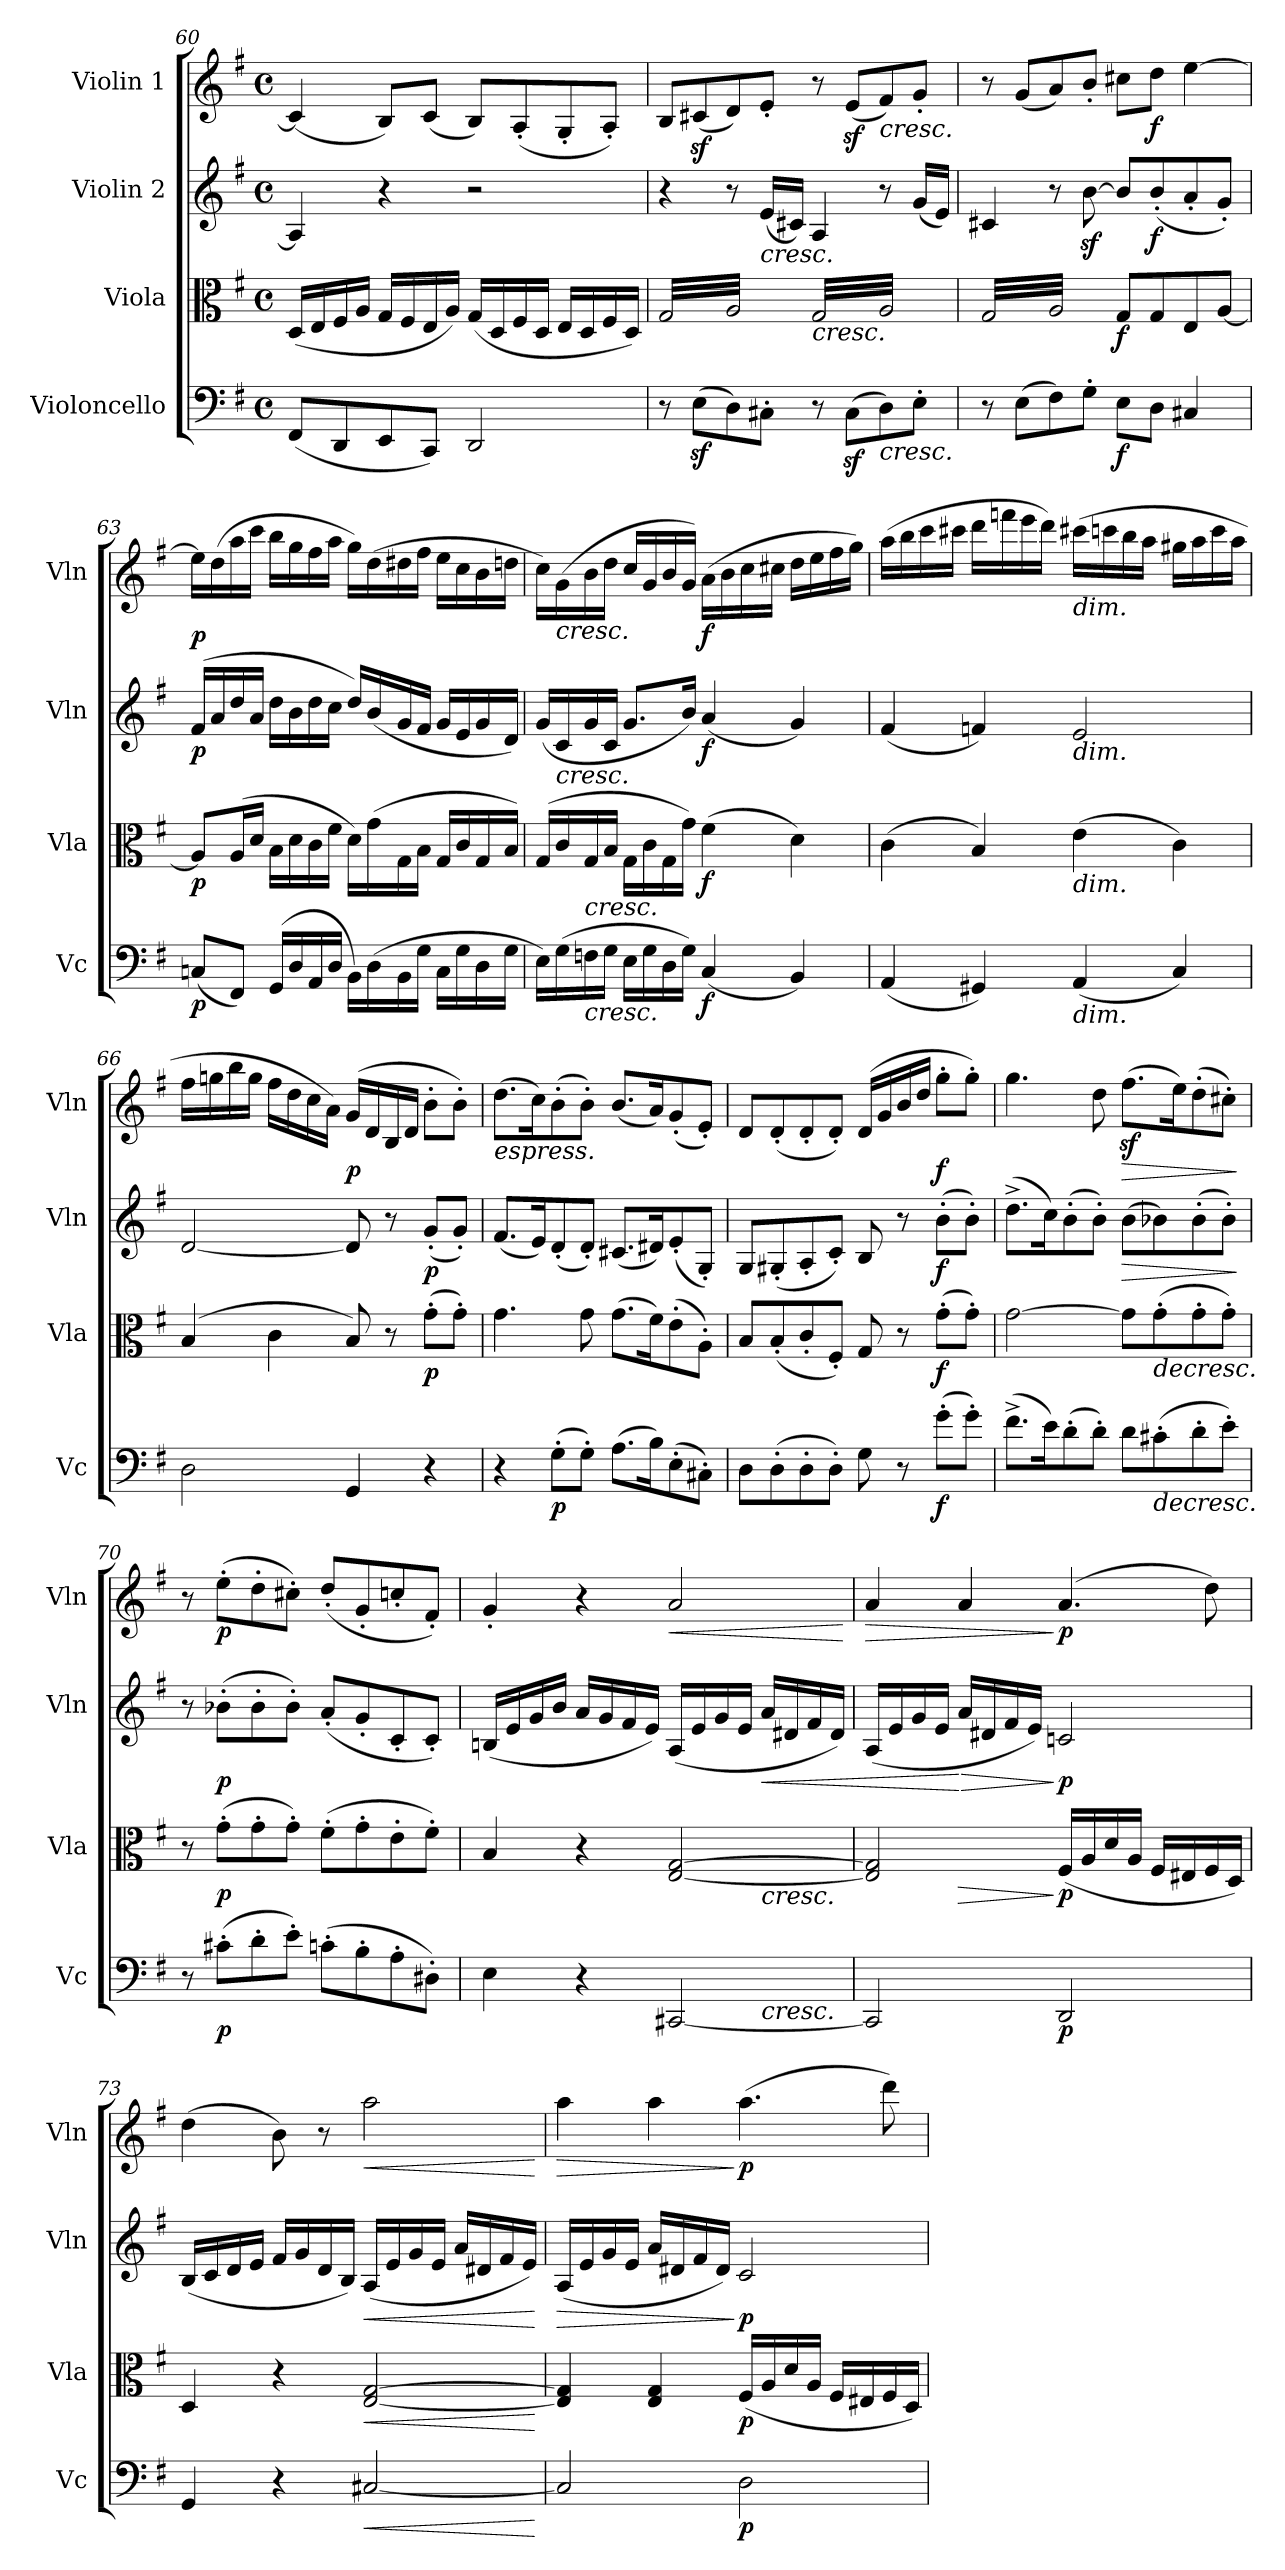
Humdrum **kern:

**kern	**dynam	**kern	**dynam	**kern	**dynam	**kern	**dynam
*part4	*part4	*part3	*part3	*part2	*part2	*part1	*part1
*staff4	*staff4	*staff3	*staff3	*staff2	*staff2	*staff1	*staff1
*I"Violoncello	*	*I"Viola	*	*I"Violin 2	*	*I"Violin 1	*
*I'Vc	*	*I'Vla	*	*I'Vln	*	*I'Vln	*
*clefF4	*	*clefC3	*	*clefG2	*	*clefG2	*
*k[f#]	*	*k[f#]	*	*k[f#]	*	*k[f#]	*
*M4/4	*	*M4/4	*	*M4/4	*	*M4/4	*
*met(c)	*	*met(c)	*	*met(c)	*	*met(c)	*
=60	=60	=60	=60	=60	=60	=60	=60
(8FF#/L	.	(16D/LL	.	4A/]	.	(4c/]	.
.	.	16E/	.	.	.	.	.
8DD/	.	16F#/	.	.	.	.	.
.	.	16A/JJ	.	.	.	.	.
8EE/	.	16G/LL	.	4r	.	8B/L)	.
.	.	16F#/	.	.	.	.	.
8CC/J)	.	16E/	.	.	.	(8c/J	.
.	.	16A/JJ)	.	.	.	.	.
2DD/	.	(16G/LL	.	2r	.	8B/L)	.
.	.	16D/	.	.	.	.	.
.	.	16F#/	.	.	.	(8A'/	.
.	.	16D/JJ	.	.	.	.	.
.	.	16E/LL	.	.	.	8G'/	.
.	.	16D/	.	.	.	.	.
.	.	16F#/	.	.	.	8A'/J)	.
.	.	16D/JJ)	.	.	.	.	.
!!LO:LB:g=z
=61	=61	=61	=61	=61	=61	=61	=61
*	*	*tremolo	*	*	*	*	*
8r	.	(32G/LLL	.	4r	.	8B/L	.
.	.	32A/)	.	.	.	.	.
.	.	32G/	.	.	.	.	.
.	.	32A/)	.	.	.	.	.
(8Ez<\L	.	32G/	.	.	.	(8c#Xz</	.
.	.	32A/)	.	.	.	.	.
.	.	32G/	.	.	.	.	.
.	.	32A/)	.	.	.	.	.
8D\)	.	32G/	.	8r	.	8d/)	.
.	.	32A/)	.	.	.	.	.
.	.	32G/	.	.	.	.	.
.	.	32A/)	.	.	.	.	.
!	!	!	!	!LO:TX:b:i:t=cresc.	!	!	!
8C#X'\J	.	32G/	.	(16e/LL	.	8e'/J	.
.	.	32A/)	.	.	.	.	.
.	.	32G/	.	16c#X/JJ)	.	.	.
.	.	32A/)JJJ	.	.	.	.	.
!	!	!LO:TX:b:i:t=cresc.	!	!	!	!	!
8r	.	(32G/LLL	.	4A/	.	8r	.
.	.	32A/)	.	.	.	.	.
.	.	32G/	.	.	.	.	.
.	.	32A/)	.	.	.	.	.
(8C#z<\L	.	32G/	.	.	.	(8ez</L	.
.	.	32A/)	.	.	.	.	.
.	.	32G/	.	.	.	.	.
.	.	32A/)	.	.	.	.	.
!	!	!	!	!	!	!LO:TX:b:i:t=cresc.	!
!LO:TX:b:i:t=cresc.	!	!	!	!	!	!	!
8D\)	.	32G/	.	8r	.	8f#/)	.
.	.	32A/)	.	.	.	.	.
.	.	32G/	.	.	.	.	.
.	.	32A/)	.	.	.	.	.
8E'\J	.	32G/	.	(16g/LL	.	8g'/J	.
.	.	32A/)	.	.	.	.	.
.	.	32G/	.	16e/JJ)	.	.	.
.	.	32A/)JJJ	.	.	.	.	.
!!LO:PB:g=z
=62	=62	=62	=62	=62	=62	=62	=62
8r	.	(32G/LLL	.	4c#X/	.	8r	.
.	.	32A/)	.	.	.	.	.
.	.	32G/	.	.	.	.	.
.	.	32A/)	.	.	.	.	.
(8E\L	.	32G/	.	.	.	(8g/L	.
.	.	32A/)	.	.	.	.	.
.	.	32G/	.	.	.	.	.
.	.	32A/)	.	.	.	.	.
8F#\)	.	32G/	.	8r	.	8a/)	.
.	.	32A/)	.	.	.	.	.
.	.	32G/	.	.	.	.	.
.	.	32A/)	.	.	.	.	.
8G'\J	.	32G/	.	[8bz<\	.	8b'/J	.
.	.	32A/)	.	.	.	.	.
.	.	32G/	.	.	.	.	.
.	.	32A/)JJJ	.	.	.	.	.
*	*	*Xtremolo	*	*	*	*	*
!	!LO:DY:b	!	!LO:DY:b	!	!	!	!
8E\L	f	8G/L	f	8b/L]	.	8cc#X\L	.
.	.	.	.	.	.	.	.
.	.	.	.	.	.	.	.
.	.	.	.	.	.	.	.
!	!	!	!	!	!LO:DY:b	!	!LO:DY:b
8D\J	.	8G/	.	(8b'/	f	8dd\J	f
.	.	.	.	.	.	.	.
.	.	.	.	.	.	.	.
.	.	.	.	.	.	.	.
4C#X/	.	8E/	.	8a'/	.	[4ee\	.
.	.	[8A/J	.	8g'/J)	.	.	.
=63	=63	=63	=63	=63	=63	=63	=63
!	!LO:DY:b	!	!LO:DY:b	!	!LO:DY:b	!	!LO:DY:b
(8Cn/L	p	8A/L]	p	(16f#/LL	p	16ee\LL]	p
.	.	.	.	16a/	.	(16dd\	.
8FF#/J)	.	(16A/L	.	16dd/	.	16aa\	.
.	.	16d/JJ	.	16a/JJ	.	16ccc\JJ	.
(16GG/LL	.	16B\LL	.	16dd\LL	.	16bb\LL	.
16D/	.	16d\	.	16b\	.	16gg\	.
16AA/	.	16c\	.	16dd\	.	16ff#\	.
16D/JJ	.	16f#\JJ	.	16cc\JJ	.	16aa\JJ	.
16BB\LL)	.	16d\LL)	.	16dd/LL)	.	16gg\LL)	.
(16D\	.	(16g\	.	(16b/	.	(16dd\	.
16BB\	.	16G\	.	16g/	.	16dd#X\	.
16G\JJ	.	16B\JJ	.	16f#/JJ	.	16ff#\JJ	.
16C\LL	.	16G/LL	.	16g/LL	.	16ee\LL	.
16G\	.	16c/	.	16e/	.	16cc\	.
16D\	.	16G/	.	16g/	.	16b\	.
16G\JJ	.	16B/JJ)	.	16d/JJ)	.	16ddn\JJ	.
=64	=64	=64	=64	=64	=64	=64	=64
16E\LL)	.	(16G/LL	.	(16g/LL	.	16cc\LL)	.
!	!	!	!	!	!	!LO:TX:b:i:t=cresc.	!
!	!	!	!	!LO:TX:b:i:t=cresc.	!	!	!
(16G\	.	16c/	.	16c/	.	(16g\	.
!	!	!LO:TX:b:i:t=cresc.	!	!	!	!	!
!LO:TX:b:i:t=cresc.	!	!	!	!	!	!	!
16Fn\	.	16G/	.	16g/	.	16b\	.
16G\JJ	.	16B/JJ	.	16c/JJ	.	16dd\JJ	.
16E\LL	.	16G\LL	.	8.g/L	.	16cc/LL	.
16G\	.	16c\	.	.	.	16g/	.
16D\	.	16G\	.	.	.	16b/	.
16G\JJ)	.	16g\JJ)	.	16b/Jk)	.	16g/JJ)	.
!	!LO:DY:b	!	!LO:DY:b	!	!LO:DY:b	!	!LO:DY:b
(4C/	f	(4f#\	f	(4a/	f	(16a\LL	f
.	.	.	.	.	.	16b\	.
.	.	.	.	.	.	16cc\	.
.	.	.	.	.	.	16cc#X\JJ	.
4BB/)	.	4d\)	.	4g/)	.	16dd\LL	.
.	.	.	.	.	.	16ee\	.
.	.	.	.	.	.	16ff#\	.
.	.	.	.	.	.	16gg\JJ)	.
!!LO:LB:g=z
=65	=65	=65	=65	=65	=65	=65	=65
(4AA/	.	(4c\	.	(4f#/	.	(16aa\LL	.
.	.	.	.	.	.	16bb\	.
.	.	.	.	.	.	16ccc\	.
.	.	.	.	.	.	16ccc#X\JJ	.
4GG#X/)	.	4B/)	.	4fn/)	.	16ddd\LL	.
.	.	.	.	.	.	16fffn\	.
.	.	.	.	.	.	16eee\	.
.	.	.	.	.	.	16ddd\JJ)	.
!	!	!	!	!	!	!LO:TX:b:i:t=dim.	!
!	!	!	!	!LO:TX:b:i:t=dim.	!	!	!
!	!	!LO:TX:b:i:t=dim.	!	!	!	!	!
!LO:TX:b:i:t=dim.	!	!	!	!	!	!	!
(4AA/	.	(4e\	.	2e/	.	(16ccc#X\LL	.
.	.	.	.	.	.	16cccn\	.
.	.	.	.	.	.	16bb\	.
.	.	.	.	.	.	16aa\JJ	.
4C/)	.	4c\)	.	.	.	16gg#X\LL	.
.	.	.	.	.	.	16aa\	.
.	.	.	.	.	.	16ccc\	.
.	.	.	.	.	.	16aa\JJ	.
!!LO:LB:g=z
=66	=66	=66	=66	=66	=66	=66	=66
2D\	.	(4B/	.	[2d/	.	16ff#\LL	.
.	.	.	.	.	.	16ggn\	.
.	.	.	.	.	.	16bb\	.
.	.	.	.	.	.	16gg\JJ	.
.	.	4c\	.	.	.	16ff#\LL	.
.	.	.	.	.	.	16dd\	.
.	.	.	.	.	.	16cc\	.
.	.	.	.	.	.	16a\JJ)	.
!	!	!	!	!	!	!	!LO:DY:b
4GG/	.	8B/)	.	8d/]	.	(16g/LL	p
.	.	.	.	.	.	16d/	.
.	.	8r	.	8r	.	16B/	.
.	.	.	.	.	.	16d/JJ	.
!	!	!	!LO:DY:b	!	!LO:DY:b	!	!
4r	.	(8g'\L	p	(8g'/L	p	8b'\L	.
.	.	8g'\J)	.	8g'/J)	.	8b'\J)	.
=67	=67	=67	=67	=67	=67	=67	=67
!	!	!	!	!	!	!LO:TX:b:i:t=espress.	!
4r	.	4.g\	.	(8.f#/L	.	(8.dd\L	.
.	.	.	.	16e/K)	.	16cc\K)	.
!	!LO:DY:b	!	!	!	!	!	!
(8G'\L	p	.	.	(8d'/	.	(8b'\	.
8G'\J)	.	8g\	.	8d'/J)	.	8b'\J)	.
(8.A\L	.	(8.g\L	.	(8.c#X/L	.	(8.b/L	.
16B\K)	.	16f#\K)	.	16d#X/K)	.	16a/K)	.
(8E'\	.	(8e'\	.	(8e'/	.	(8g'/	.
8C#X'\J)	.	8A'\J)	.	8G'/J)	.	8e'/J)	.
=68	=68	=68	=68	=68	=68	=68	=68
8D\L	.	8B/L	.	8G/L	.	8d/L	.
(8D'\	.	(8B'/	.	(8G#X'/	.	(8d'/	.
8D'\	.	8c'/	.	8A'/	.	8d'/	.
8D'\J)	.	8F#'/J)	.	8c'/J)	.	8d'/J)	.
8G\	.	8G/	.	8B/	.	(16d/LL	.
.	.	.	.	.	.	16g/	.
8r	.	8r	.	8r	.	16b/	.
.	.	.	.	.	.	16dd/JJ	.
!	!LO:DY:b	!	!LO:DY:b	!	!LO:DY:b	!	!LO:DY:b
(8g'\L	f	(8g'\L	f	(8b'\L	f	8gg'\L	f
8g'\J)	.	8g'\J)	.	8b'\J)	.	8gg'\J)	.
=69	=69	=69	=69	=69	=69	=69	=69
(8.f#^\L	.	[2g\	.	(8.dd^\L	.	4.gg\	.
16e\K)	.	.	.	16cc\K)	.	.	.
(8d'\	.	.	.	(8b'\	.	.	.
8d'\J)	.	.	.	8b'\J)	.	8dd\	.
!	!	!	!	!	!LO:HP:b	!	!LO:HP:b
8d\L	.	8g\L]	.	(8b\L	>	(8.ff#z<\L	>
!	!LO:HP:b	!	!LO:HP:b	!	!	!	!
(8c#X'\	>	(8g'\	>	8b-X\)	.	.	.
.	.	.	.	.	.	16ee\K)	.
8d'\	.	8g'\	.	(8b-'\	.	(8dd'\	.
8e'\J)	.	8g'\J)	.	8b-'\J)	.	8cc#X'\J)	.
.	.	.	.	.	]	.	]
=70	=70	=70	=70	=70	=70	=70	=70
8r	.	8r	.	8r	.	8r	.
!	!LO:DY:b	!	!LO:DY:b	!	!LO:DY:b	!	!LO:DY:b
(8c#X'\L	p	(8g'\L	p	(8b-X'\L	p	(8ee'\L	p
8d'\	.	8g'\	.	8b-'\	.	8dd'\	.
8e'\J)	.	8g'\J)	.	8b-'\J)	.	8cc#X'\J)	.
(8cn'\L	.	(8f#'\L	.	(8a'/L	.	(8dd'/L	.
8B'\	.	8g'\	.	8g'/	.	8g'/	.
8A'\	.	8e'\	.	8c'/	.	8ccn'/	.
8D#X'\J)	.	8f#'\J)	.	8c'/J)	.	8f#'/J)	.
!!LO:LB:g=z
=71	=71	=71	=71	=71	=71	=71	=71
*^	*	*^	*	*	*	*	*
4E\	2ryy	.	4B/	2ryy	.	(16Bn/LL	.	4g'/	.
.	.	.	.	.	.	16e/	.	.	.
.	.	.	.	.	.	16g/	.	.	.
.	.	.	.	.	.	16b/JJ	.	.	.
4r	.	.	4r	.	.	16a/LL	.	4r	.
.	.	.	.	.	.	16g/	.	.	.
.	.	.	.	.	.	16f#/	.	.	.
.	.	.	.	.	.	16e/JJ)	.	.	.
!	!	!	!	!	!	!	!	!	!LO:HP:b
[2CC#X/	4ryy	.	[2E/ [2G/	4ryy	.	(16A/LL	.	2a/	<
.	.	.	.	.	.	16e/	.	.	.
.	.	.	.	.	.	16g/	.	.	.
.	.	.	.	.	.	16e/JJ	.	.	.
!	!	!LO:HP:b	!	!	!LO:HP:b	!	!LO:HP:b	!	!
.	4ryy	<	.	4ryy	<	16a/LL	<	.	.
.	.	.	.	.	.	16d#X/	.	.	.
.	.	.	.	.	.	16f#/	.	.	.
.	.	.	.	.	.	16d#/JJ)	.	.	.
*v	*v	*	*	*	*	*	*	*	*
*	*	*v	*v	*	*	*	*	*
.	.	.	.	.	.	.	[
=72	=72	=72	=72	=72	=72	=72	=72
*^	*	*^	*	*	*	*	*
!	!	!	!	!	!	!	!	!	!LO:HP:b
2CC#/]	4ryy	.	2E/] 2G/]	4ryy	.	(16A/LL	.	4a/	>
.	.	.	.	.	.	16e/	.	.	.
.	.	.	.	.	.	16g/	.	.	.
.	.	.	.	.	.	16e/JJ	.	.	.
!	!	!	!	!	!LO:HP:n=1:b	!	!LO:HP:n=1:b	!	!
.	4ryy	]	.	4ryy	] >	16a/LL	[ >	4a/	.
.	.	.	.	.	.	16d#X/	.	.	.
.	.	.	.	.	.	16f#/	.	.	.
.	.	.	.	.	.	16e/JJ)	.	.	.
!	!	!LO:DY:b	!	!	!LO:DY:n=1:b	!	!LO:DY:n=1:b	!	!LO:DY:n=1:b
2DD/	2ryy	p	(16F#/LL	2ryy	] p	2cn/	] p	(4.a/	] p
.	.	.	16A/	.	.	.	.	.	.
.	.	.	16d/	.	.	.	.	.	.
.	.	.	16A/JJ	.	.	.	.	.	.
.	.	.	16F#/LL	.	.	.	.	.	.
.	.	.	16E#X/	.	.	.	.	.	.
.	.	.	16F#/	.	.	.	.	8dd\)	.
.	.	.	16D/JJ)	.	.	.	.	.	.
*v	*v	*	*	*	*	*	*	*	*
*	*	*v	*v	*	*	*	*	*
=73	=73	=73	=73	=73	=73	=73	=73
4GG/	.	4D/	.	(16B/LL	.	(4dd\	.
.	.	.	.	16c/	.	.	.
.	.	.	.	16d/	.	.	.
.	.	.	.	16e/JJ	.	.	.
4r	.	4r	.	16f#/LL	.	8b\)	.
.	.	.	.	16g/	.	.	.
.	.	.	.	16d/	.	8r	.
.	.	.	.	16B/JJ)	.	.	.
!	!LO:HP:b	!	!LO:HP:b	!	!LO:HP:b	!	!LO:HP:b
[2C#X/	<	[2E/ [2G/	<	(16A/LL	<	2aa\	<
.	.	.	.	16e/	.	.	.
.	.	.	.	16g/	.	.	.
.	.	.	.	16e/JJ	.	.	.
.	.	.	.	16a/LL	.	.	.
.	.	.	.	16d#X/	.	.	.
.	.	.	.	16f#/	.	.	.
.	.	.	.	16e/JJ)	.	.	.
.	[	.	[	.	[	.	[
!!LO:LB:g=z
=74	=74	=74	=74	=74	=74	=74	=74
!	!	!	!	!	!LO:HP:b	!	!LO:HP:b
2C#/]	.	4E/] 4G/]	.	(16A/LL	>	4aa\	>
.	.	.	.	16e/	.	.	.
.	.	.	.	16g/	.	.	.
.	.	.	.	16e/JJ	.	.	.
.	.	4E/ 4G/	.	16a/LL	.	4aa\	.
.	.	.	.	16d#X/	.	.	.
.	.	.	.	16f#/	.	.	.
.	.	.	.	16d#/JJ)	.	.	.
!	!LO:DY:n=1:b	!	!LO:DY:n=1:b	!	!LO:DY:n=1:b	!	!LO:DY:n=1:b
2D\	[ p	(16F#/LL	[ p	2c/	] p	(4.aa\	] p
.	.	16A/	.	.	.	.	.
.	.	16d/	.	.	.	.	.
.	.	16A/JJ	.	.	.	.	.
.	.	16F#/LL	.	.	.	.	.
.	.	16E#X/	.	.	.	.	.
.	.	16F#/	.	.	.	8ddd\)	.
.	.	16D/JJ)	.	.	.	.	.
=	=	=	=	=	=	=	=
*-	*-	*-	*-	*-	*-	*-	*-
